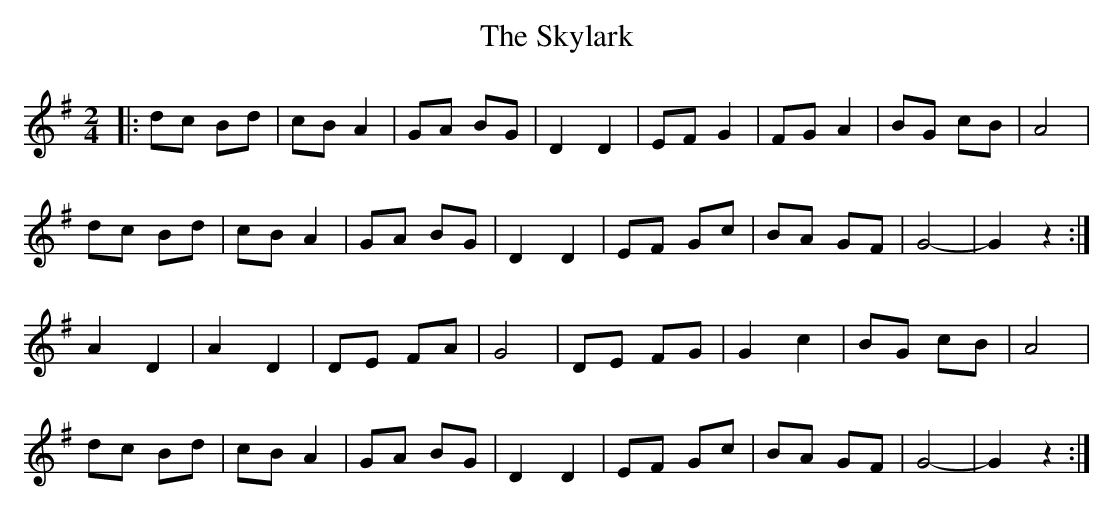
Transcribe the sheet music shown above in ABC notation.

X:1
T: The Skylark
M: 2/4
L: 1/8
K: Gmaj
|:dc Bd|cB A2|GA BG|D2 D2|EF G2|FG A2|BG cB|A4|
dc Bd|cB A2|GA BG|D2 D2|EF Gc|BA GF|G4-|G2 z2:|
A2 D2|A2 D2|DE FA|G4|DE FG|G2 c2|BG cB|A4|
dc Bd|cB A2|GA BG|D2 D2|EF Gc|BA GF|G4-|G2 z2:|
